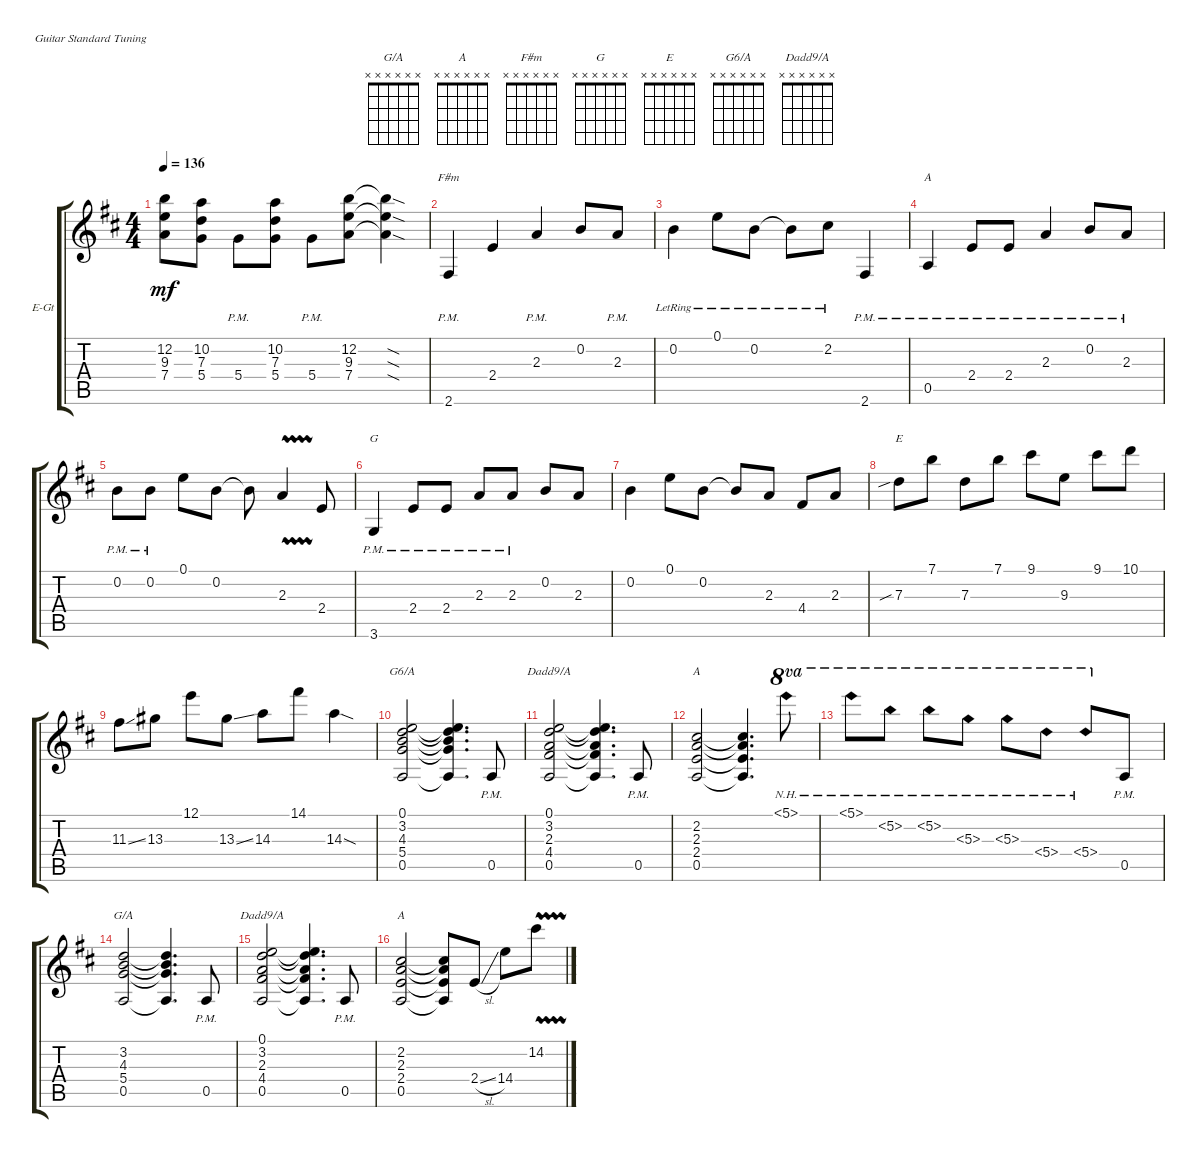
\defaultSystemsLayout 4
\bracketExtendMode groupsimilarinstruments
\firstSystemTrackNameOrientation horizontal
\otherSystemsTrackNameOrientation horizontal
\track ("Steve Vai Lead" "E-Gt") {instrument distortionguitar}
\staff {score tabs}
\tuning (E4 B3 G3 D3 A2 E2)
\chord ("G/A" x x x x x x)
\chord ("A" x x x x x x)
\chord ("F#m" x x x x x x)
\chord ("G" x x x x x x)
\chord ("E" x x x x x x)
\chord ("G6/A" x x x x x x)
\chord ("Dadd9/A" x x x x x x)
\ts (4 4)
\tempo 136
\clef g2
\scale
0.333333
\ks d
(7.4 9.3 12.2).8{dy mf} (5.4 7.3 10.2).8 5.4{pm}.8 (5.4 7.3 10.2).8 5.4{pm}.8 (7.4 9.3 12.2).8 (7.4{sod t} 9.3{sod t} 12.2{sod t}).4 |
\scale
0.333333 2.6{pm}.4{ch "F#m"} 2.4.4 2.3{pm}.4 0.2.8 2.3{pm}.8 |
\scale
0.333333 0.2{lr}.4 0.1{lr}.8 0.2{lr}.8 0.2{lr t}.8 2.2{lr}.8 2.6{pm}.4 |
\scale
0.333333 0.5{pm}.4{ch "A"} 2.4{pm}.8 2.4{pm}.8 2.3{pm}.4 0.2{pm}.8 2.3{pm}.8 |
\scale
0.333333 0.2{pm}.8 0.2{pm}.8 0.1.8 0.2.8 0.2{t}.8 2.3{vw}.4 2.4.8 |
\scale
0.333333 3.6{pm}.4{ch "G"} 2.4{pm}.8 2.4{pm}.8 2.3{pm}.8 2.3{pm}.8 0.2.8 2.3.8 |
\scale
0.333333 0.2.4 0.1.8 0.2.8 0.2{t}.8 2.3.8 4.4.8 2.3.8 |
\scale
0.333333 7.3{sib}.8{ch "E"} 7.1.8 7.3.8 7.1.8 9.1.8 9.3.8 9.1.8 10.1.8 |
\scale
0.333333 11.3{ss}.8 13.3.8 12.1.8 13.3{ss}.8 14.3.8 14.1.8 14.3{sod}.4 |
\scale
0.333333 (0.5 5.4 4.3 3.2 0.1).2{ch "G6/A"} (0.5{t} 5.4{t} 4.3{t} 3.2{t} 0.1{t}).4{d} 0.5{pm}.8 |
\scale
0.333333 (0.5 4.4 2.3 3.2 0.1).2{ch "Dadd9/A"} (0.5{t} 4.4{t} 2.3{t} 3.2{t} 0.1{t}).4{d} 0.5{pm}.8 |
\scale
0.333333 (0.5 2.4 2.3 2.2).2{ch "A"} (0.5{t} 2.4{t} 2.3{t} 2.2{t}).4{d} 5.1{nh}.8{ot 8va} |
\scale
0.333333 5.1{nh}.8{ot 8va} 5.2{nh}.8{ot 8va} 5.2{nh}.8{ot 8va} 5.3{nh}.8{ot 8va} 5.3{nh}.8{ot 8va} 5.4{nh}.8{ot 8va} 5.4{nh}.8{ot 8va} 0.5{pm}.8 |
\scale
0.333333 (0.5 5.4 4.3 3.2).2{ch "G/A"} (0.5{t} 5.4{t} 4.3{t} 3.2{t}).4{d} 0.5{pm}.8 |
\scale
0.333333 (0.5 4.4 2.3 3.2 0.1).2{ch "Dadd9/A"} (0.5{t} 4.4{t} 2.3{t} 3.2{t} 0.1{t}).4{d} 0.5{pm}.8 |
\scale
0.333333 (0.5 2.4 2.3 2.2).2{ch "A"} (0.5{t} 2.4{t} 2.3{t} 2.2{t}).8 2.4{sl}.8 14.4.8 14.2{vw}.8
